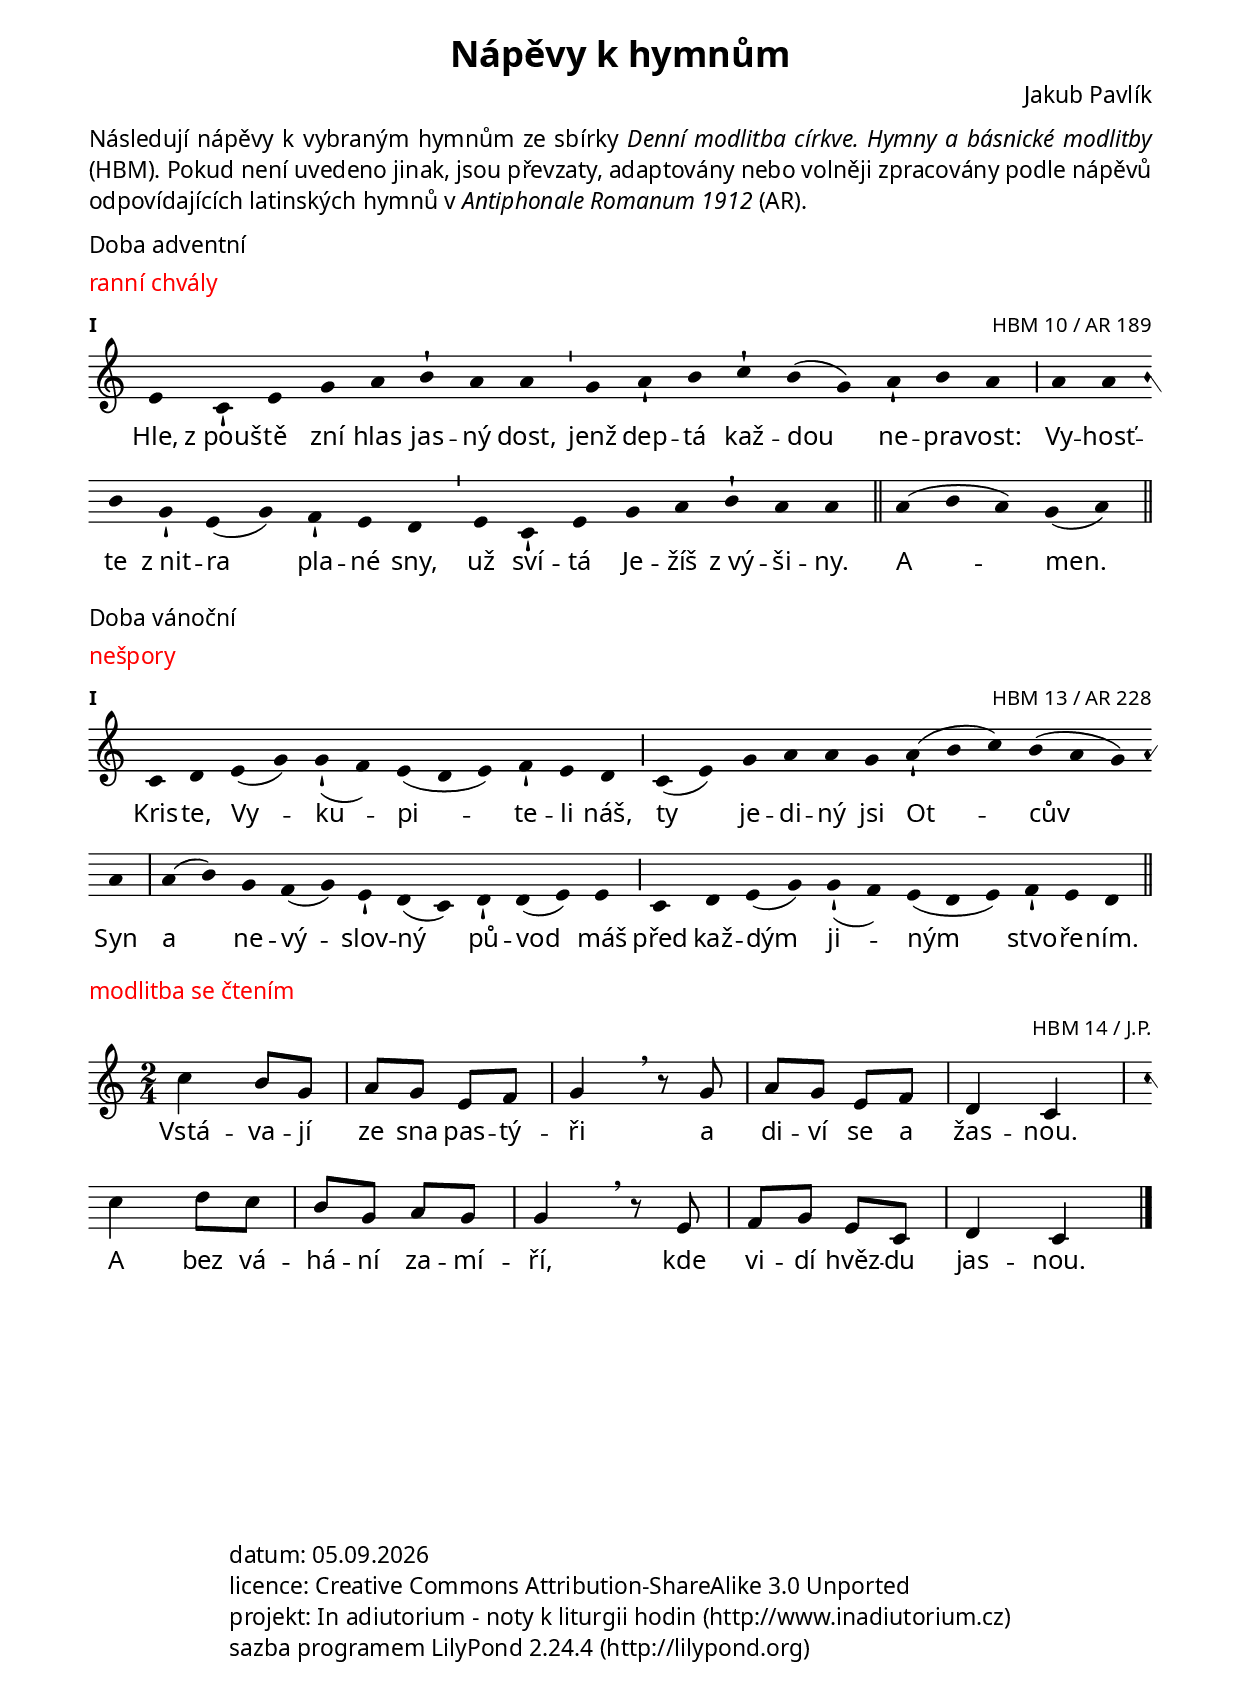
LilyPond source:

\version "2.15.37"

\header {
  title = "Nápěvy k hymnům"
  composer = "Jakub Pavlík"
}

\include "../spolecne.ly"

\layout{
  ragged-last = ##f
  indent = 0\cm
}

\paper {
  scoreTitleMarkup = \markup\small{ 
    \fill-line {
      \bold\fromproperty #'header:modus "  "
      \concat {
        \fromproperty #'header:fonstexti 
        " / " 
        \fromproperty #'header:fonsmelodiae
      }
    }
  }
}

\markup\justify{
Následují nápěvy k vybraným hymnům ze sbírky
\italic{Denní modlitba církve. Hymny a básnické modlitby} (HBM).
Pokud není uvedeno jinak, jsou převzaty, adaptovány nebo 
volněji zpracovány
podle nápěvů odpovídajících latinských hymnů
v \italic{Antiphonale Romanum 1912} (AR).
}

%{
\markup\nadpisHodinka {"ranní chvály"}
\markup\nadpisHodinka {"modlitba se čtením"}
\markup\nadpisHodinka {"modlitba uprostřed dne"}
\markup\nadpisHodinka {"nešpory"}

\score {
  \relative c' {
    \choralniRezim
    
  }
  \addlyrics {
    
  }
  \header {
    quid = "hymnus"
    modus = ""
    fonstexti = ""
    fonsmelodiae = ""
    id = ""
    piece = \markup {\sestavTitulek}
  }
}
%}

\markup{Doba adventní}

\markup\nadpisHodinka{"ranní chvály"}

\score {
  \relative c' {
    \choralniRezim
    e4 c-| e g a b-| a a \barMin
    g a-| b c-| b( g) a-| b a \barMaior
    a a b g-| e( g) f-| e d \barMin
    e c-| e g a b-| a a \barFinalis a( b a) g( a) \barFinalis
  }
  \addlyrics {
    Hle, z_pouš -- tě zní hlas jas -- ný dost,
    jenž dep -- tá kaž -- dou ne -- pra -- vost:
    Vy -- hosť -- te z_nit -- ra pla -- né sny,
    už sví -- tá Je -- žíš z_vý -- ši -- ny.
    
    A -- men.
  }
  \header {
    quid = "hymnus"
    modus = "I"
    fonstexti = "HBM 10"
    fonsmelodiae = "AR 189"
    id = ""
    piece = \markup {\sestavTitulek}
  }
}

\markup{Doba vánoční}

\markup\nadpisHodinka{"nešpory"}
\score {
  \relative c' {
    \choralniRezim
    c4 d e( g) g(-| f) e( d e) f-| e d \barMaior
    c( e) g a a g a(-| b c) b( a g) a \barMax
    a( b) g f( g) e-| d( c) d-| d( e) e \barMaior
    c d e( g) g(-| f) e( d e) f-| e d \barFinalis
  }
  \addlyrics {
    Kris -- te, Vy -- ku -- pi -- te -- li náš,
    ty je -- di -- ný jsi Ot -- cův Syn
    a ne -- vý -- slov -- ný pů -- vod máš
    před kaž -- dým ji -- ným stvo -- ře -- ním.
  }
  \header {
    quid = "hymnus"
    modus = "I"
    fonstexti = "HBM 13"
    fonsmelodiae = "AR 228"
    id = ""
    piece = \markup {\sestavTitulek}
  }
}

\markup\nadpisHodinka{"modlitba se čtením"}
\score {
  \relative c'' {
    \time 2/4
    c4 b8 g a g e f g4 \breathe
    r8 g8 a g e f d4 c |
    c'4 d8 c b g a g g4 \breathe
    r8 e8 f g e c d4 c \bar "|."
  }
  \addlyrics {
    Vstá -- va -- jí ze sna pas -- tý -- ři
    a di -- ví se a žas -- nou.
    A bez vá -- há -- ní za -- mí -- ří,
    kde vi -- dí hvěz -- du jas -- nou.
  }
  \header {
    quid = "hymnus"
    modus = ""
    fonstexti = "HBM 14"
    fonsmelodiae = "J.P."
    id = ""
    piece = \markup {\sestavTitulek}
  }
}